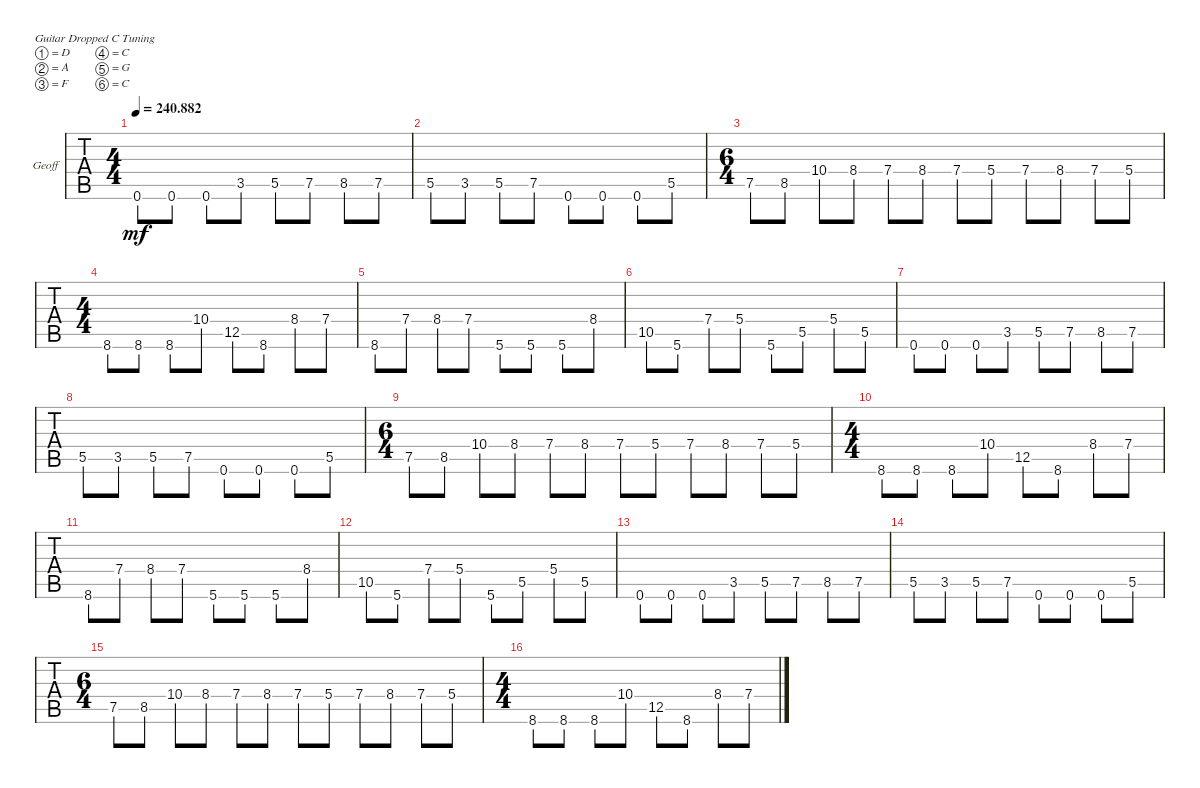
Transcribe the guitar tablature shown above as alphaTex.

\bracketExtendMode groupsimilarinstruments
\firstSystemTrackNameOrientation horizontal
\otherSystemsTrackNameOrientation horizontal
\track ("GeoFuck" "Geoff") {instrument acousticgrandpiano}
\staff {tabs}
\tuning (D4 A3 F3 C3 G2 C2)
\displaytranspose 12
\ts (4 4)
\tempo
240.882
\accidentals auto
\clef g2
\ottava regular
\simile none
\ks c
0.6.8{dy mf} 0.6.8 0.6.8 3.5.8 5.5.8 7.5.8 8.5.8 7.5.8 |
5.5.8 3.5.8 5.5.8 7.5.8 0.6.8 0.6.8 0.6.8 5.5.8 |
\ts (6 4)
7.5.8 8.5.8 10.4.8 8.4.8 7.4.8 8.4.8 7.4.8 5.4.8 7.4.8 8.4.8 7.4.8 5.4.8 |
\ts (4 4)
8.6.8 8.6.8 8.6.8 10.4.8 12.5.8 8.6.8 8.4.8 7.4.8 |
8.6.8 7.4.8 8.4.8 7.4.8 5.6.8 5.6.8 5.6.8 8.4.8 |
10.5.8 5.6.8 7.4.8 5.4.8 5.6.8 5.5.8 5.4.8 5.5.8 |
0.6.8 0.6.8 0.6.8 3.5.8 5.5.8 7.5.8 8.5.8 7.5.8 |
5.5.8 3.5.8 5.5.8 7.5.8 0.6.8 0.6.8 0.6.8 5.5.8 |
\ts (6 4)
7.5.8 8.5.8 10.4.8 8.4.8 7.4.8 8.4.8 7.4.8 5.4.8 7.4.8 8.4.8 7.4.8 5.4.8 |
\ts (4 4)
8.6.8 8.6.8 8.6.8 10.4.8 12.5.8 8.6.8 8.4.8 7.4.8 |
8.6.8 7.4.8 8.4.8 7.4.8 5.6.8 5.6.8 5.6.8 8.4.8 |
10.5.8 5.6.8 7.4.8 5.4.8 5.6.8 5.5.8 5.4.8 5.5.8 |
0.6.8 0.6.8 0.6.8 3.5.8 5.5.8 7.5.8 8.5.8 7.5.8 |
5.5.8 3.5.8 5.5.8 7.5.8 0.6.8 0.6.8 0.6.8 5.5.8 |
\ts (6 4)
7.5.8 8.5.8 10.4.8 8.4.8 7.4.8 8.4.8 7.4.8 5.4.8 7.4.8 8.4.8 7.4.8 5.4.8 |
\ts (4 4)
8.6.8 8.6.8 8.6.8 10.4.8 12.5.8 8.6.8 8.4.8 7.4.8
